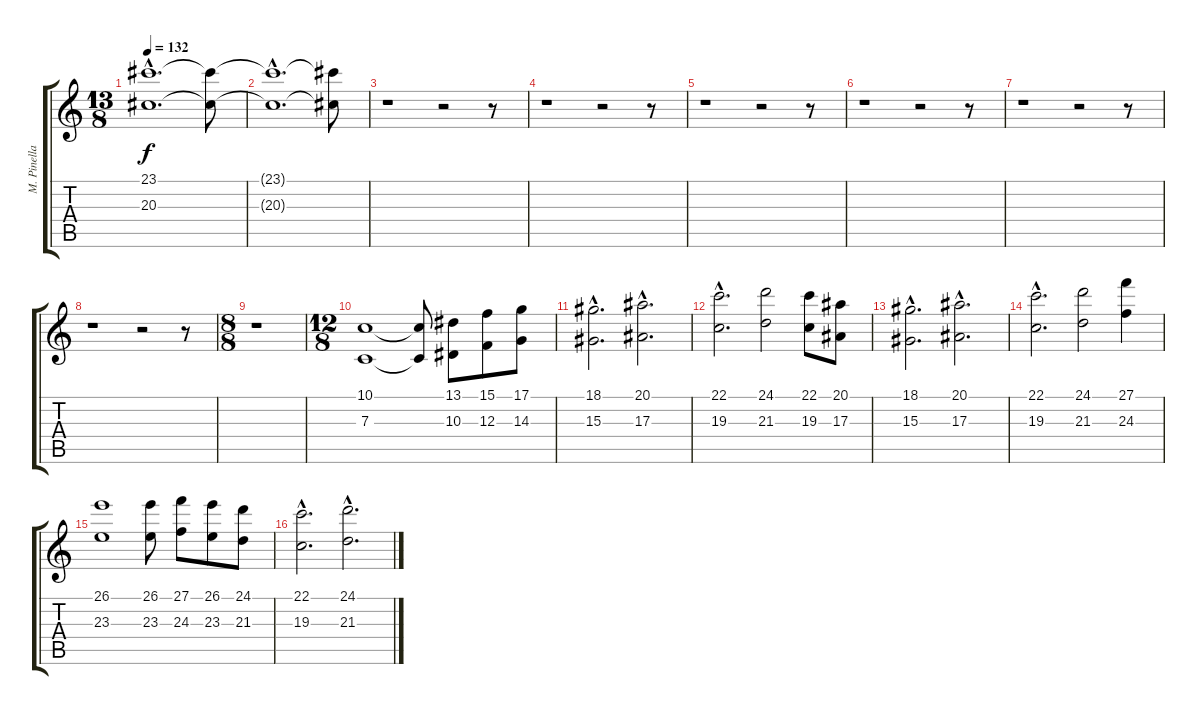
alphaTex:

\track ("M. Pinella [Strings, Chorus]" "M. Pinella") {instrument stringensemble1}
\staff {score tabs}
\tuning (D4 A3 F3 C3 G2 D2) {hide}
\ts (13 8)
\tempo 132
\clef g2
\ks c
(23.1{hac} 20.3{hac}).1{d dy f volume 0} (23.1{t} 20.3{t}).8 |
(23.1{hac t} 20.3{hac t}).1{d} (23.1{t} 20.3{t}).8 |
r.1 r.2 r.8 |
r.1 r.2 r.8 |
r.1 r.2 r.8 |
r.1 r.2 r.8 |
r.1 r.2 r.8 |
r.1 r.2 r.8 |
\ts (8 8)
r.1 |
\ts (12 8)
(10.1 7.3).1{volume 11 instrument stringensemble1} (10.1{t} 7.3{t}).8 (13.1 10.3).8 (15.1 12.3).8 (17.1 14.3).8 |
(18.1{hac} 15.3{hac}).2{d} (20.1{hac} 17.3{hac}).2{d} |
(22.1{hac} 19.3{hac}).2{d} (24.1 21.3).2 (22.1 19.3).8 (20.1 17.3).8 |
(18.1{hac} 15.3{hac}).2{d} (20.1{hac} 17.3{hac}).2{d} |
(22.1{hac} 19.3{hac}).2{d} (24.1 21.3).2 (27.1 24.3).4 |
(26.1 23.3).1 (26.1 23.3).8 (27.1 24.3).8 (26.1 23.3).8 (24.1 21.3).8 |
(22.1{hac} 19.3{hac}).2{d} (24.1{hac} 21.3{hac}).2{d}
